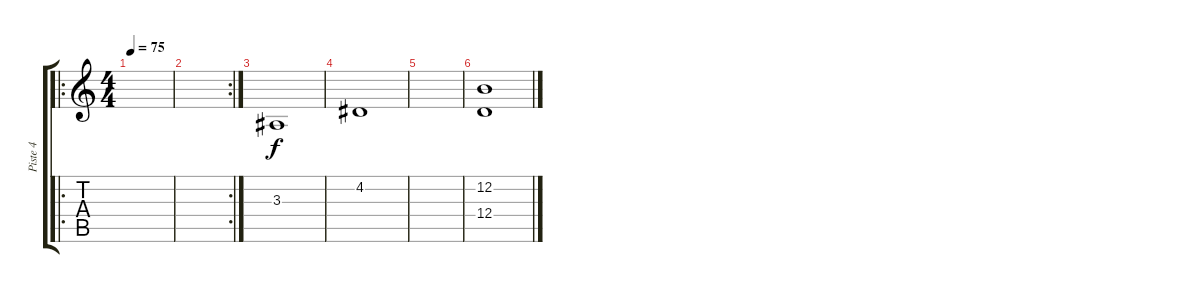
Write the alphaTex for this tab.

\track ("Piste 4" "Piste 4") {instrument seashore}
\staff {score tabs}
\tuning (E4 B3 G3 D3 A2 E2) {hide}
\ro
\ts (4 4)
\tempo 75
\clef g2
\ks c
|
\rc 2
|
3.3.1{instrument seashore} |
4.2.1 |
|
(12.2 12.4).1{instrument applause}
